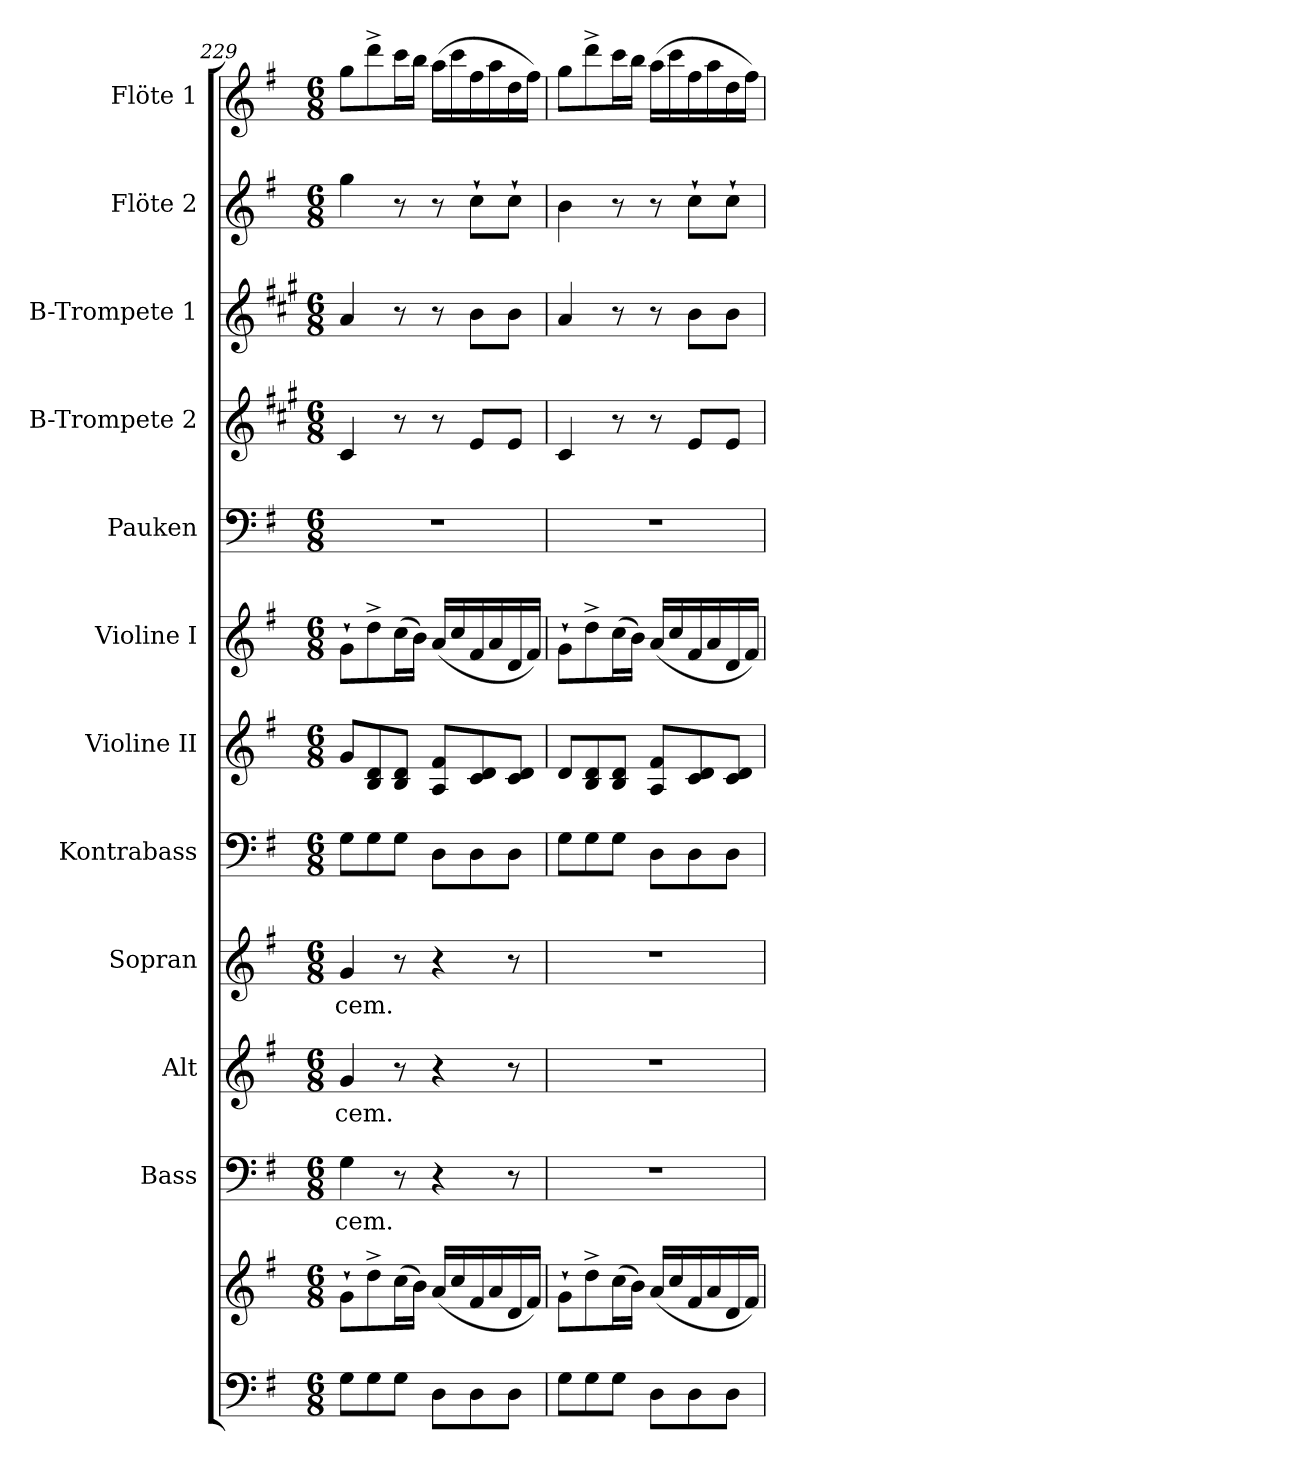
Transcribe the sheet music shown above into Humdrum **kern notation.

**kern	**kern	**kern	**text	**kern	**text	**kern	**text	**kern	**kern	**kern	**kern	**kern	**kern	**kern	**kern
*part12	*part12	*part11	*part11	*part10	*part10	*part9	*part9	*part8	*part7	*part6	*part5	*part4	*part3	*part2	*part1
*staff13	*staff12	*staff11	*staff11	*staff10	*staff10	*staff9	*staff9	*staff8	*staff7	*staff6	*staff5	*staff4	*staff3	*staff2	*staff1
*	*	*I"Bass	*	*I"Alt	*	*I"Sopran	*	*I"Kontrabass	*I"Violine II	*I"Violine I	*I"Pauken	*I"B-Trompete 2	*I"B-Trompete 1	*I"Flöte 2	*I"Flöte 1
*	*	*I'B.	*	*I'A.	*	*I'S.	*	*I'Kb.	*I'Vl. II	*I'Vl. I	*I'Pk.	*I'B Trp. 2	*I'B Trp. 1	*I'Fl. 2	*I'Fl. 1
*clefF4	*clefG2	*clefF4	*	*clefG2	*	*clefG2	*	*clefF4	*clefG2	*clefG2	*clefF4	*clefG2	*clefG2	*clefG2	*clefG2
*	*	*	*	*	*	*	*	*ITrd7c12	*	*	*	*ITrd1c2	*ITrd1c2	*	*
*k[f#]	*k[f#]	*k[f#]	*	*k[f#]	*	*k[f#]	*	*k[f#]	*k[f#]	*k[f#]	*k[f#]	*k[f#]	*k[f#]	*k[f#]	*k[f#]
*G:	*G:	*G:	*	*G:	*	*G:	*	*G:	*G:	*G:	*G:	*G:	*G:	*G:	*G:
*M6/8	*M6/8	*M6/8	*	*M6/8	*	*M6/8	*	*M6/8	*M6/8	*M6/8	*M6/8	*M6/8	*M6/8	*M6/8	*M6/8
=229	=229	=229	=229	=229	=229	=229	=229	=229	=229	=229	=229	=229	=229	=229	=229
!	!	!	!LO:LY:b	!	!LO:LY:b	!	!LO:LY:b	!	!	!	!	!	!	!	!
8G\L	8g`>\L	4G\	-cem.	4g/	-cem.	4g/	-cem.	8GG\L	8g/L	8g`>\L	2.r	4B/	4g/	4gg\	8gg\L
8G\	8dd^>\	.	.	.	.	.	.	8GG\	8B/ 8d/	8dd^>\	.	.	.	.	8ddd^>\
8G\J	(>16cc\L	8r	.	8r	.	8r	.	8GG\J	8B/ 8d/J	(>16cc\L	.	8r	8r	8r	16ccc\L
.	16b\JJ)	.	.	.	.	.	.	.	.	16b\JJ)	.	.	.	.	16bb\JJ
8D\L	(<16a/LL	4r	.	4r	.	4r	.	8DD\L	8A/ 8f#/L	(<16a/LL	.	8r	8r	8r	(>16aa\LL
.	16cc/	.	.	.	.	.	.	.	.	16cc/	.	.	.	.	16ccc\
8D\	16f#/	.	.	.	.	.	.	8DD\	8c/ 8d/	16f#/	.	8d/L	8a\L	8cc`>\L	16ff#\
.	16a/	.	.	.	.	.	.	.	.	16a/	.	.	.	.	16aa\
8D\J	16d/	8r	.	8r	.	8r	.	8DD\J	8c/ 8d/J	16d/	.	8d/J	8a\J	8cc`>\J	16dd\
.	16f#/JJ)	.	.	.	.	.	.	.	.	16f#/JJ)	.	.	.	.	16ff#\JJ)
=230	=230	=230	=230	=230	=230	=230	=230	=230	=230	=230	=230	=230	=230	=230	=230
8G\L	8g`>\L	2.r	.	2.r	.	2.r	.	8GG\L	8d/L	8g`>\L	2.r	4B/	4g/	4b\	8gg\L
8G\	8dd^>\	.	.	.	.	.	.	8GG\	8B/ 8d/	8dd^>\	.	.	.	.	8ddd^>\
8G\J	(>16cc\L	.	.	.	.	.	.	8GG\J	8B/ 8d/J	(>16cc\L	.	8r	8r	8r	16ccc\L
.	16b\JJ)	.	.	.	.	.	.	.	.	16b\JJ)	.	.	.	.	16bb\JJ
8D\L	(<16a/LL	.	.	.	.	.	.	8DD\L	8A/ 8f#/L	(<16a/LL	.	8r	8r	8r	(>16aa\LL
.	16cc/	.	.	.	.	.	.	.	.	16cc/	.	.	.	.	16ccc\
8D\	16f#/	.	.	.	.	.	.	8DD\	8c/ 8d/	16f#/	.	8d/L	8a\L	8cc`>\L	16ff#\
.	16a/	.	.	.	.	.	.	.	.	16a/	.	.	.	.	16aa\
8D\J	16d/	.	.	.	.	.	.	8DD\J	8c/ 8d/J	16d/	.	8d/J	8a\J	8cc`>\J	16dd\
.	16f#/JJ)	.	.	.	.	.	.	.	.	16f#/JJ)	.	.	.	.	16ff#\JJ)
=	=	=	=	=	=	=	=	=	=	=	=	=	=	=	=
*-	*-	*-	*-	*-	*-	*-	*-	*-	*-	*-	*-	*-	*-	*-	*-
